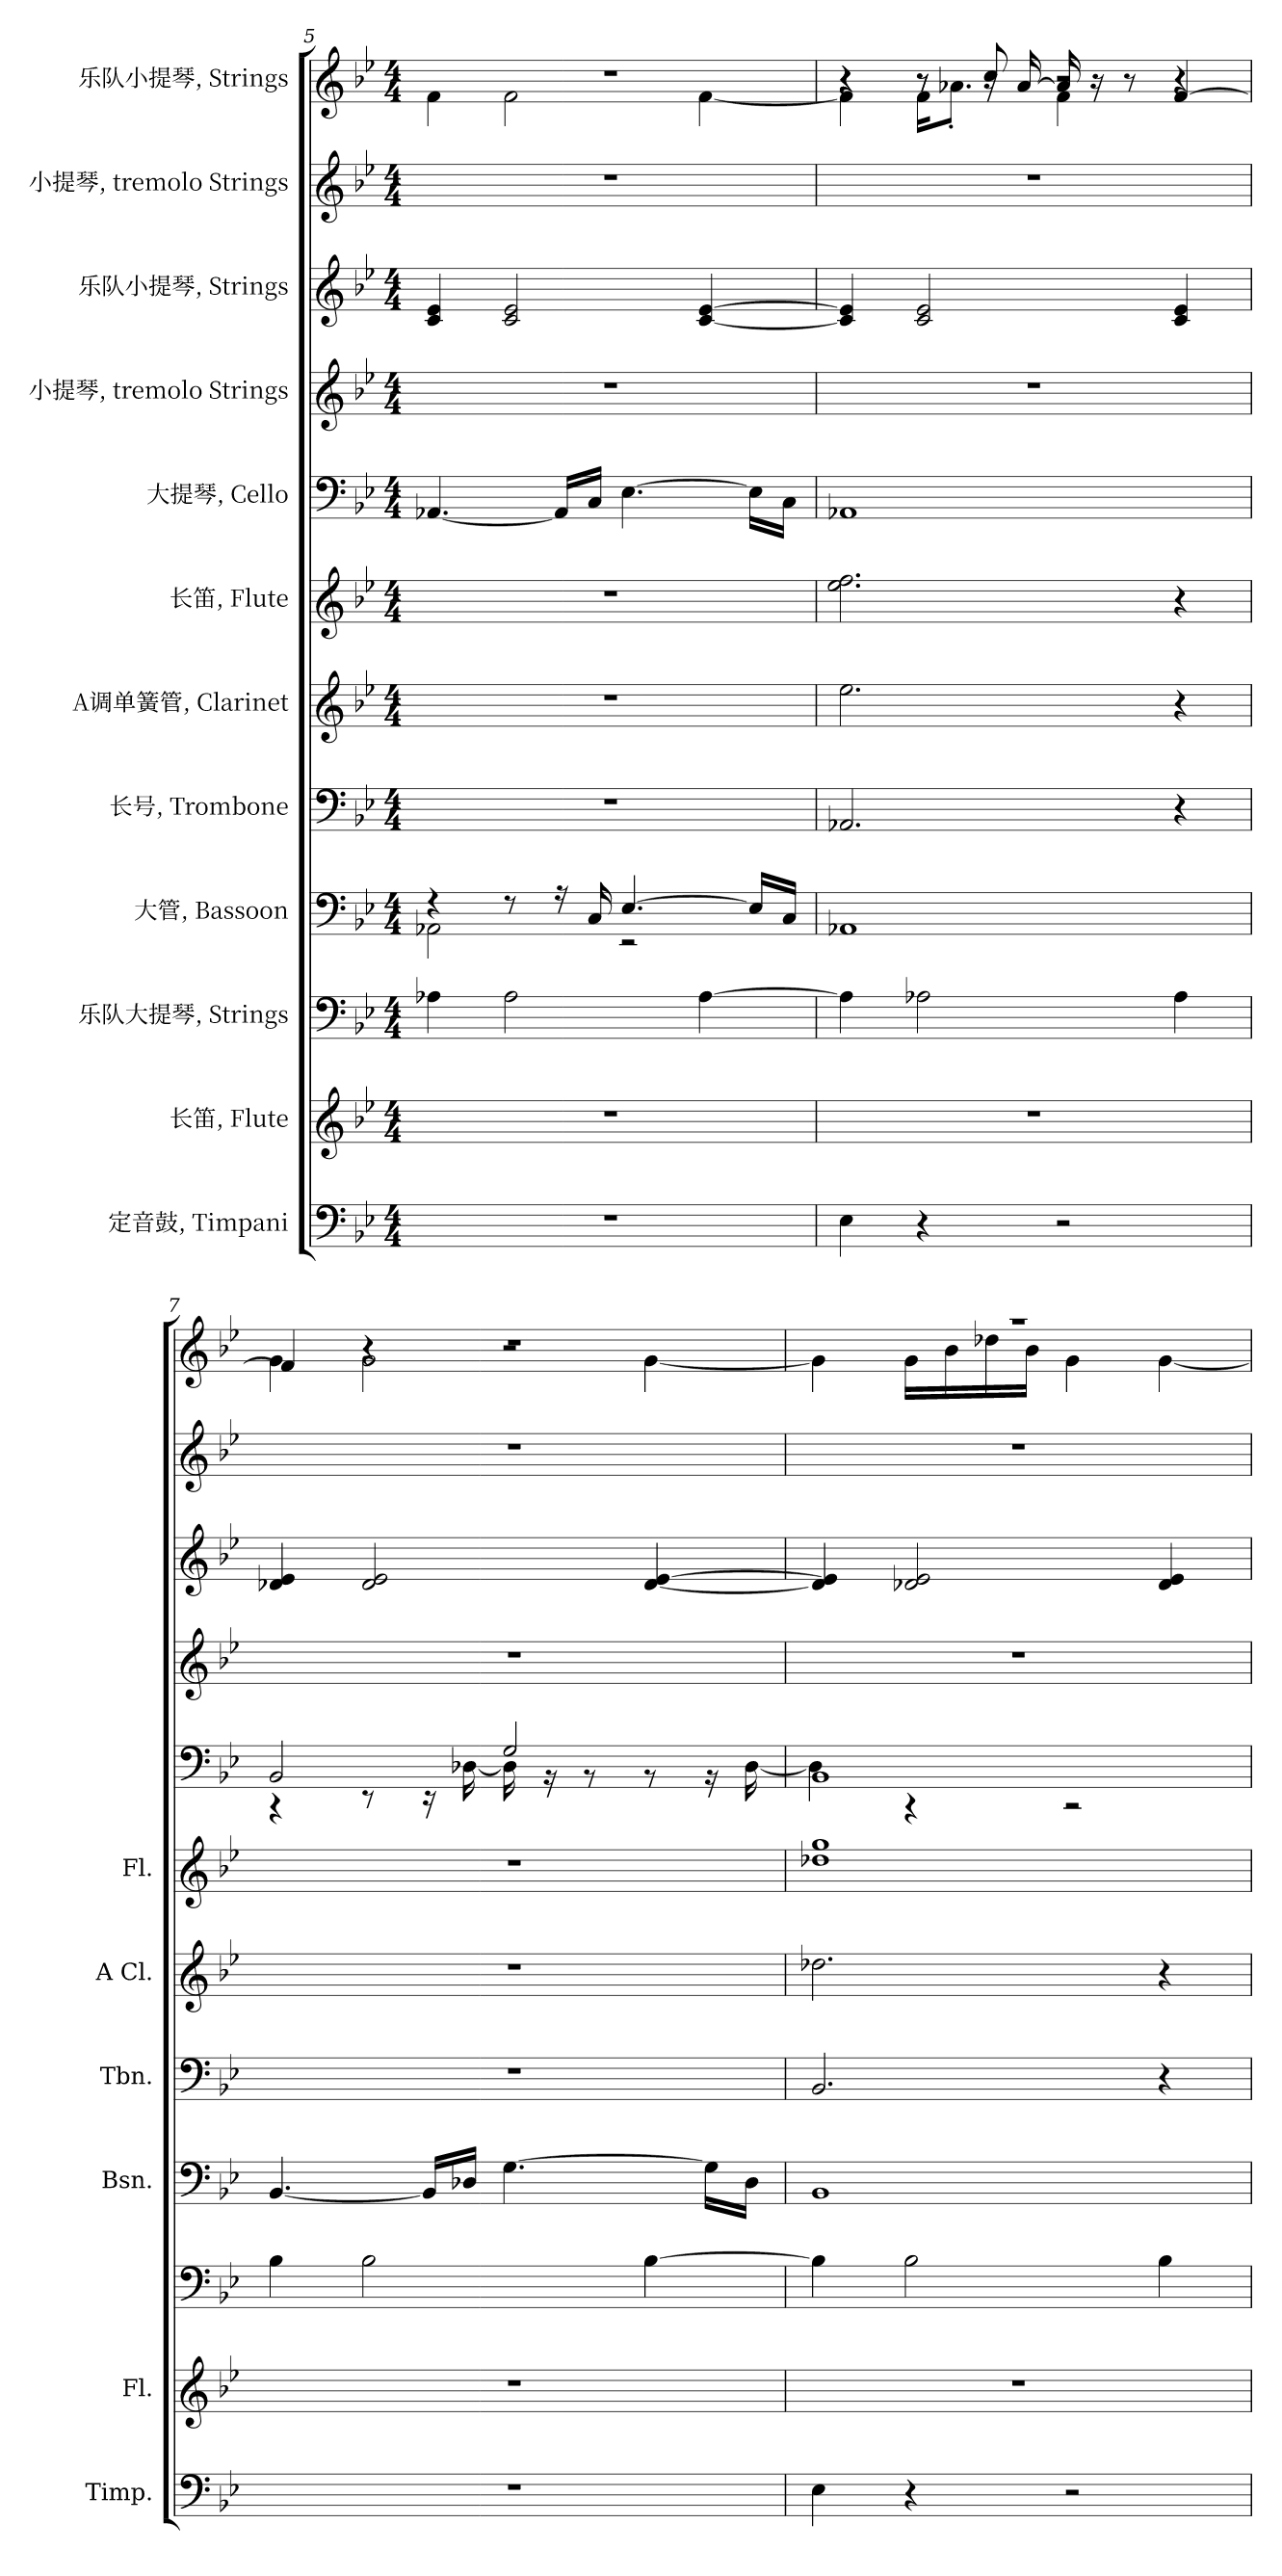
**kern	**kern	**kern	**kern	**kern	**kern	**kern	**kern	**kern	**kern	**kern	**kern
*part12	*part11	*part10	*part9	*part8	*part7	*part6	*part5	*part4	*part3	*part2	*part1
*staff12	*staff11	*staff10	*staff9	*staff8	*staff7	*staff6	*staff5	*staff4	*staff3	*staff2	*staff1
*I"定音鼓, Timpani	*I"长笛, Flute	*I"乐队大提琴, Strings	*I"大管, Bassoon	*I"长号, Trombone	*I"A调单簧管, Clarinet	*I"长笛, Flute	*I"大提琴, Cello	*I"小提琴, tremolo Strings	*I"乐队小提琴, Strings	*I"小提琴, tremolo Strings	*I"乐队小提琴, Strings
*I'Timp.	*I'Fl.	*	*I'Bsn.	*I'Tbn.	*I'A Cl.	*I'Fl.	*	*	*	*	*
*clefF4	*clefG2	*clefF4	*clefF4	*clefF4	*clefG2	*clefG2	*clefF4	*clefG2	*clefG2	*clefG2	*clefG2
*	*	*	*	*	*ITrd1c2	*	*	*	*	*	*
*k[b-e-]	*k[b-e-]	*k[b-e-]	*k[b-e-]	*k[b-e-]	*k[b-e-a-d-]	*k[b-e-]	*k[b-e-]	*k[b-e-]	*k[b-e-]	*k[b-e-]	*k[b-e-]
*M4/4	*M4/4	*M4/4	*M4/4	*M4/4	*M4/4	*M4/4	*M4/4	*M4/4	*M4/4	*M4/4	*M4/4
*MM145	*MM145	*MM145	*MM145	*MM145	*MM145	*MM145	*MM145	*MM145	*MM145	*MM145	*MM145
=5	=5	=5	=5	=5	=5	=5	=5	=5	=5	=5	=5
*	*	*	*^	*	*	*	*	*	*	*	*^
1r	1r	4A-X\	4r	2AA-X\	1r	1r	1r	[4.AA-X/	1r	4c/ 4e-/	1r	1r	4f\
.	.	2A-\	8r	.	.	.	.	.	.	2c/ 2e-/	.	.	2f\
.	.	.	16r	.	.	.	.	16AA-/LL]	.	.	.	.	.
.	.	.	16C/	.	.	.	.	16C/JJ	.	.	.	.	.
.	.	.	[4.E-/	2r	.	.	.	[4.E-\	.	.	.	.	.
.	.	[4A-\	.	.	.	.	.	.	.	[4c/ [4e-/	.	.	[4f\
.	.	.	16E-/LL]	.	.	.	.	16E-\LL]	.	.	.	.	.
.	.	.	16C/JJ	.	.	.	.	16C\JJ	.	.	.	.	.
*	*	*	*v	*v	*	*	*	*	*	*	*	*	*
!!LO:PB:g=z
=6	=6	=6	=6	=6	=6	=6	=6	=6	=6	=6	=6	=6
*	*	*	*	*	*	*	*	*	*	*	*	*^
4E-\	1r	4A-\]	1AA-X	2.AA-X/	2.dd-\	2.ee-\ 2.ff\	1AA-X	1r	4c/] 4e-/]	1r	4r	4f\]	4r
4r	.	2A-X\	.	.	.	.	.	.	2c/ 2e-/	.	8r	16f\KL	8r
.	.	.	.	.	.	.	.	.	.	.	.	8.a-X'\J	.
.	.	.	.	.	.	.	.	.	.	.	8cc/	.	16r
.	.	.	.	.	.	.	.	.	.	.	.	.	[16a-/
2r	.	.	.	.	.	.	.	.	.	.	2r	4f\	16a-/]
.	.	.	.	.	.	.	.	.	.	.	.	.	16r
.	.	.	.	.	.	.	.	.	.	.	.	.	8r
.	.	4A-\	.	4r	4r	4r	.	.	4c/ 4e-/	.	.	4r	[4f/
=7	=7	=7	=7	=7	=7	=7	=7	=7	=7	=7	=7	=7	=7
*	*	*	*	*	*	*	*^	*	*	*	*	*	*
1r	1r	4B-\	[4.BB-/	1r	1r	1r	2BB-/	4r	1r	4d-X/ 4e-/	1r	1r	4g\	4f/]
.	.	2B-\	.	.	.	.	.	8r	.	2d-/ 2e-/	.	.	2g\	4r
.	.	.	16BB-/LL]	.	.	.	.	16r	.	.	.	.	.	.
.	.	.	16D-X/JJ	.	.	.	.	[16D-X\	.	.	.	.	.	.
.	.	.	[4.G\	.	.	.	2G/	16D-\]	.	.	.	.	.	2r
.	.	.	.	.	.	.	.	16r	.	.	.	.	.	.
.	.	.	.	.	.	.	.	8r	.	.	.	.	.	.
.	.	[4B-\	.	.	.	.	.	8r	.	[4d-/ [4e-/	.	.	[4g\	.
.	.	.	16G\LL]	.	.	.	.	16r	.	.	.	.	.	.
.	.	.	16D-\JJ	.	.	.	.	[16D-\	.	.	.	.	.	.
*	*	*	*	*	*	*	*	*	*	*	*	*	*v	*v
=8	=8	=8	=8	=8	=8	=8	=8	=8	=8	=8	=8	=8	=8
4E-\	1r	4B-\]	1BB-	2.BB-/	2.cc-X\	1dd-X 1gg	1BB-	4D-\]	1r	4d-/] 4e-/]	1r	1r	4g\]
4r	.	2B-\	.	.	.	.	.	4r	.	2d-X/ 2e-/	.	.	16g\LL
.	.	.	.	.	.	.	.	.	.	.	.	.	16b-\
.	.	.	.	.	.	.	.	.	.	.	.	.	16dd-X\
.	.	.	.	.	.	.	.	.	.	.	.	.	16b-\JJ
2r	.	.	.	.	.	.	.	2r	.	.	.	.	4g\
.	.	4B-\	.	4r	4r	.	.	.	.	4d-/ 4e-/	.	.	[4g\
*	*	*	*	*	*	*	*v	*v	*	*	*	*v	*v
=	=	=	=	=	=	=	=	=	=	=	=
*-	*-	*-	*-	*-	*-	*-	*-	*-	*-	*-	*-
